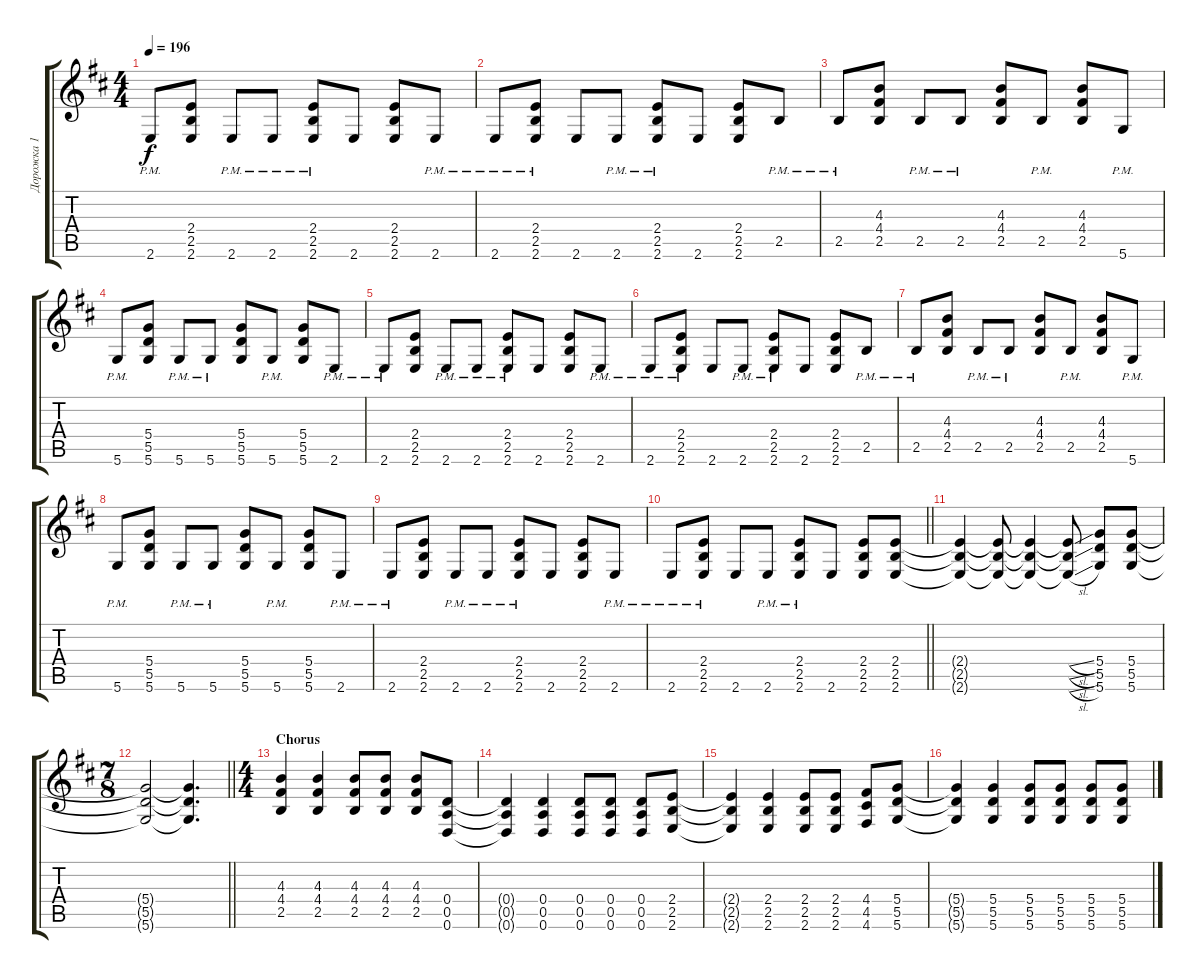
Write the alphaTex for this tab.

\track ("Дорожка 1" "Дорожка 1") {instrument distortionguitar}
\staff {score tabs}
\tuning (E4 B3 G3 D3 A2 D2) {hide}
\ts (4 4)
\tempo 196
\clef g2
\ks d
2.6{pm}.8{dy f} (2.4 2.5 2.6).8 2.6{pm}.8 2.6{pm}.8 (2.4 2.5 2.6{pm}).8 2.6.8 (2.4 2.5 2.6).8 2.6{pm}.8 |
2.6{pm}.8 (2.4 2.5 2.6{pm}).8 2.6.8 2.6{pm}.8 (2.4 2.5 2.6{pm}).8 2.6.8 (2.4 2.5 2.6).8 2.5{pm}.8 |
2.5{pm}.8 (4.3 4.4 2.5).8 2.5{pm}.8 2.5{pm}.8 (4.3 4.4 2.5).8 2.5{pm}.8 (4.3 4.4 2.5).8 5.6{pm}.8 |
5.6{pm}.8 (5.4 5.5 5.6).8 5.6{pm}.8 5.6{pm}.8 (5.4 5.5 5.6).8 5.6{pm}.8 (5.4 5.5 5.6).8 2.6{pm}.8 |
2.6{pm}.8 (2.4 2.5 2.6).8 2.6{pm}.8 2.6{pm}.8 (2.4 2.5 2.6{pm}).8 2.6.8 (2.4 2.5 2.6).8 2.6{pm}.8 |
2.6{pm}.8 (2.4 2.5 2.6{pm}).8 2.6.8 2.6{pm}.8 (2.4 2.5 2.6{pm}).8 2.6.8 (2.4 2.5 2.6).8 2.5{pm}.8 |
2.5{pm}.8 (4.3 4.4 2.5).8 2.5{pm}.8 2.5{pm}.8 (4.3 4.4 2.5).8 2.5{pm}.8 (4.3 4.4 2.5).8 5.6{pm}.8 |
5.6{pm}.8 (5.4 5.5 5.6).8 5.6{pm}.8 5.6{pm}.8 (5.4 5.5 5.6).8 5.6{pm}.8 (5.4 5.5 5.6).8 2.6{pm}.8 |
2.6{pm}.8 (2.4 2.5 2.6).8 2.6{pm}.8 2.6{pm}.8 (2.4 2.5 2.6{pm}).8 2.6.8 (2.4 2.5 2.6).8 2.6{pm}.8 |
\barLineRight lightlight
2.6{pm}.8 (2.4 2.5 2.6{pm}).8 2.6.8 2.6{pm}.8 (2.4 2.5 2.6{pm}).8 2.6.8 (2.4 2.5 2.6).8 (2.4 2.5 2.6).8 |
(2.4{t} 2.5{t} 2.6{t}).4 (2.4{t} 2.5{t} 2.6{t}).8 (2.4{t} 2.5{t} 2.6{t}).4 (2.4{sl t} 2.5{sl t} 2.6{sl t}).8 (5.4 5.5 5.6).8 (5.4 5.5 5.6).8 |
\ts (7 8)
\barLineRight lightlight
(5.4{t} 5.5{t} 5.6{t}).2 (5.4{t} 5.5{t} 5.6{t}).4{d} |
\ts (4 4)
\section ("" "Сhorus")
(4.3 4.4 2.5).4 (4.3 4.4 2.5).4 (4.3 4.4 2.5).8 (4.3 4.4 2.5).8 (4.3 4.4 2.5).8 (0.4 0.5 0.6).8 |
(0.4{t} 0.5{t} 0.6{t}).4 (0.4 0.5 0.6).4 (0.4 0.5 0.6).8 (0.4 0.5 0.6).8 (0.4 0.5 0.6).8 (2.4 2.5 2.6).8 |
(2.4{t} 2.5{t} 2.6{t}).4 (2.4 2.5 2.6).4 (2.4 2.5 2.6).8 (2.4 2.5 2.6).8 (4.4 4.5 4.6).8 (5.4 5.5 5.6).8 |
(5.4{t} 5.5{t} 5.6{t}).4 (5.4 5.5 5.6).4 (5.4 5.5 5.6).8 (5.4 5.5 5.6).8 (5.4 5.5 5.6).8 (5.4 5.5 5.6).8
